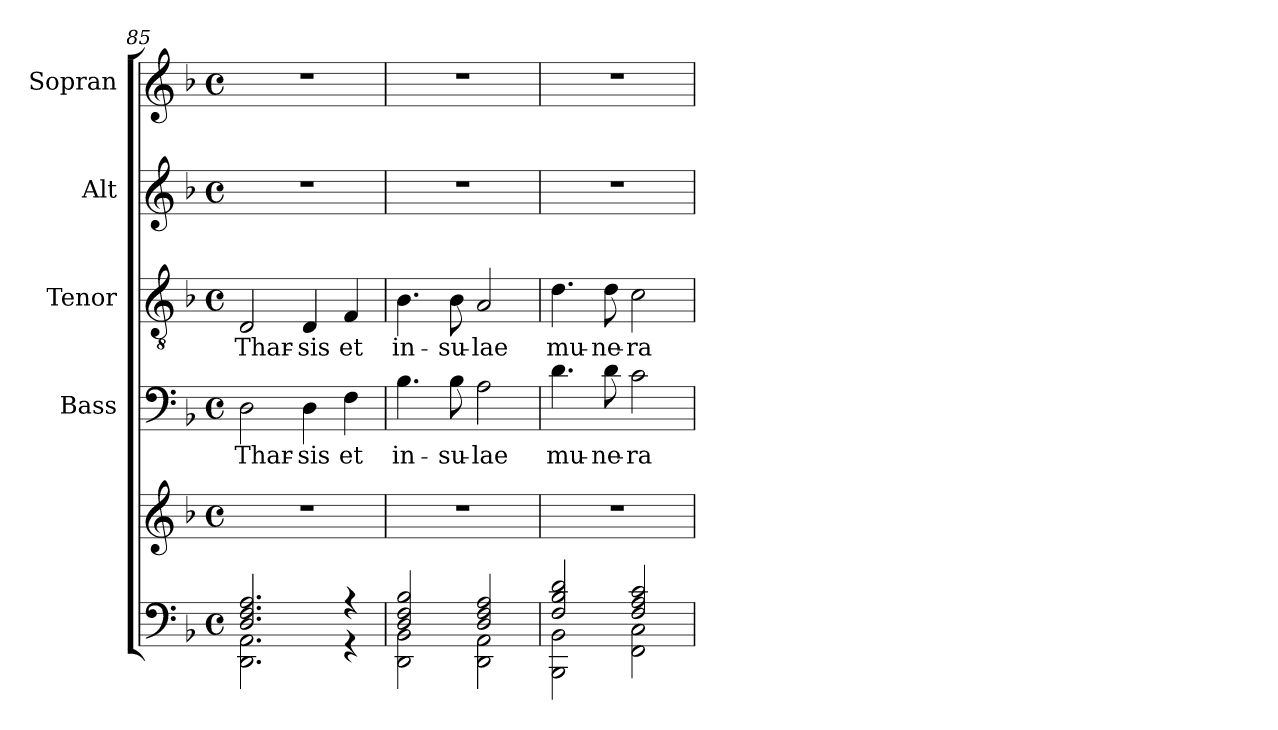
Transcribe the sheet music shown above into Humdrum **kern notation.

**kern	**kern	**kern	**text	**kern	**text	**kern	**kern
*part5	*part5	*part4	*part4	*part3	*part3	*part2	*part1
*staff6	*staff5	*staff4	*staff4	*staff3	*staff3	*staff2	*staff1
*	*	*I"Bass	*	*I"Tenor	*	*I"Alt	*I"Sopran
*	*	*I'B.	*	*I'T.	*	*I'A.	*I'S.
*clefF4	*clefG2	*clefF4	*	*clefGv2	*	*clefG2	*clefG2
*k[b-]	*k[b-]	*k[b-]	*	*k[b-]	*	*k[b-]	*k[b-]
*F:	*F:	*F:	*	*F:	*	*F:	*F:
*M4/4	*M4/4	*M4/4	*	*M4/4	*	*M4/4	*M4/4
*met(c)	*met(c)	*met(c)	*	*met(c)	*	*met(c)	*met(c)
=85	=85	=85	=85	=85	=85	=85	=85
*^	*	*	*	*	*	*	*
!	!	!	!	!LO:LY:b	!	!LO:LY:b	!	!
2.D/ 2.F/ 2.A/	2.DD\ 2.AA\	1r	2D\	Thar-	2D/	Thar-	1r	1r
!	!	!	!	!LO:LY:b	!	!LO:LY:b	!	!
.	.	.	4D\	-sis	4D/	-sis	.	.
!	!	!	!	!LO:LY:b	!	!LO:LY:b	!	!
4r	4r	.	4F\	et	4F/	et	.	.
=86	=86	=86	=86	=86	=86	=86	=86	=86
!	!	!	!	!LO:LY:b	!	!LO:LY:b	!	!
2D/ 2F/ 2B-/	2DD\ 2BB-\	1r	4.B-\	in-	4.B-\	in-	1r	1r
!	!	!	!	!LO:LY:b	!	!LO:LY:b	!	!
.	.	.	8B-\	-su-	8B-\	-su-	.	.
!	!	!	!	!LO:LY:b	!	!LO:LY:b	!	!
2D/ 2F/ 2A/	2DD\ 2AA\	.	2A\	-lae	2A/	-lae	.	.
=87	=87	=87	=87	=87	=87	=87	=87	=87
!	!	!	!	!LO:LY:b	!	!LO:LY:b	!	!
2F/ 2B-/ 2d/	2BBB-\ 2BB-\	1r	4.d\	mu-	4.d\	mu-	1r	1r
!	!	!	!	!LO:LY:b	!	!LO:LY:b	!	!
.	.	.	8d\	-ne-	8d\	-ne-	.	.
!	!	!	!	!LO:LY:b	!	!LO:LY:b	!	!
2F/ 2A/ 2c/	2FF\ 2C\	.	2c\	-ra	2c\	-ra	.	.
*v	*v	*	*	*	*	*	*	*
=	=	=	=	=	=	=	=
*-	*-	*-	*-	*-	*-	*-	*-
